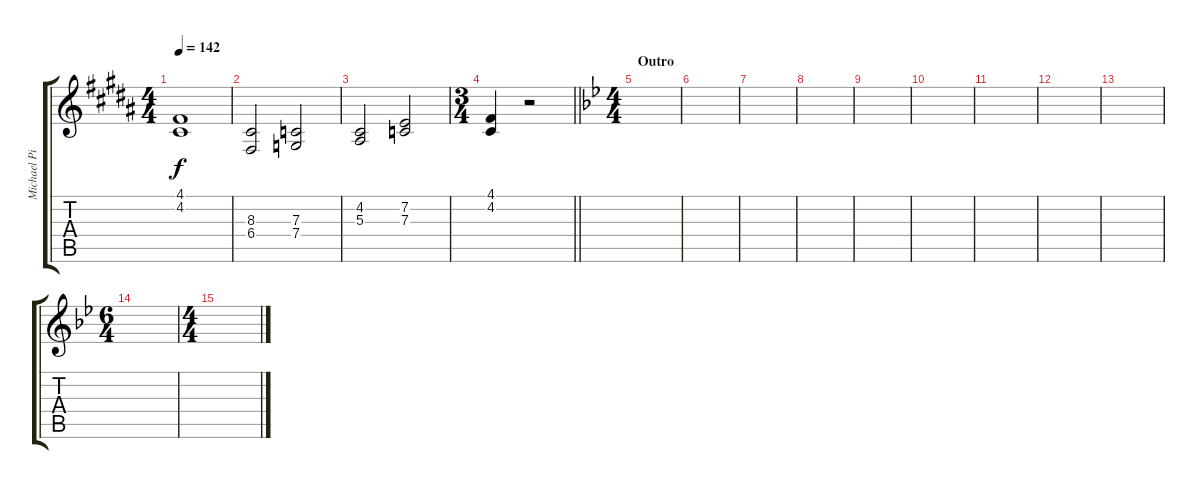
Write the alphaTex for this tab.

\track ("Michael Pinella (string)" "Michael Pi") {instrument stringensemble1}
\staff {score tabs}
\tuning (D4 A3 F3 C3 G2 D2) {hide}
\ts (4 4)
\tempo 142
\clef g2
\ks g#minor
(4.1{t} 4.2{t}).1{dy f} |
(8.3 6.4).2 (7.3 7.4).2 |
(4.2 5.3).2 (7.2 7.3).2 |
\ts (3 4)
\barLineRight lightlight
(4.1 4.2).4 r.2 |
\ts (4 4)
\section ("" "Outro")
\ks gminor
|
|
|
|
|
|
|
|
|
\ts (6 4)
|
\ts (4 4)
